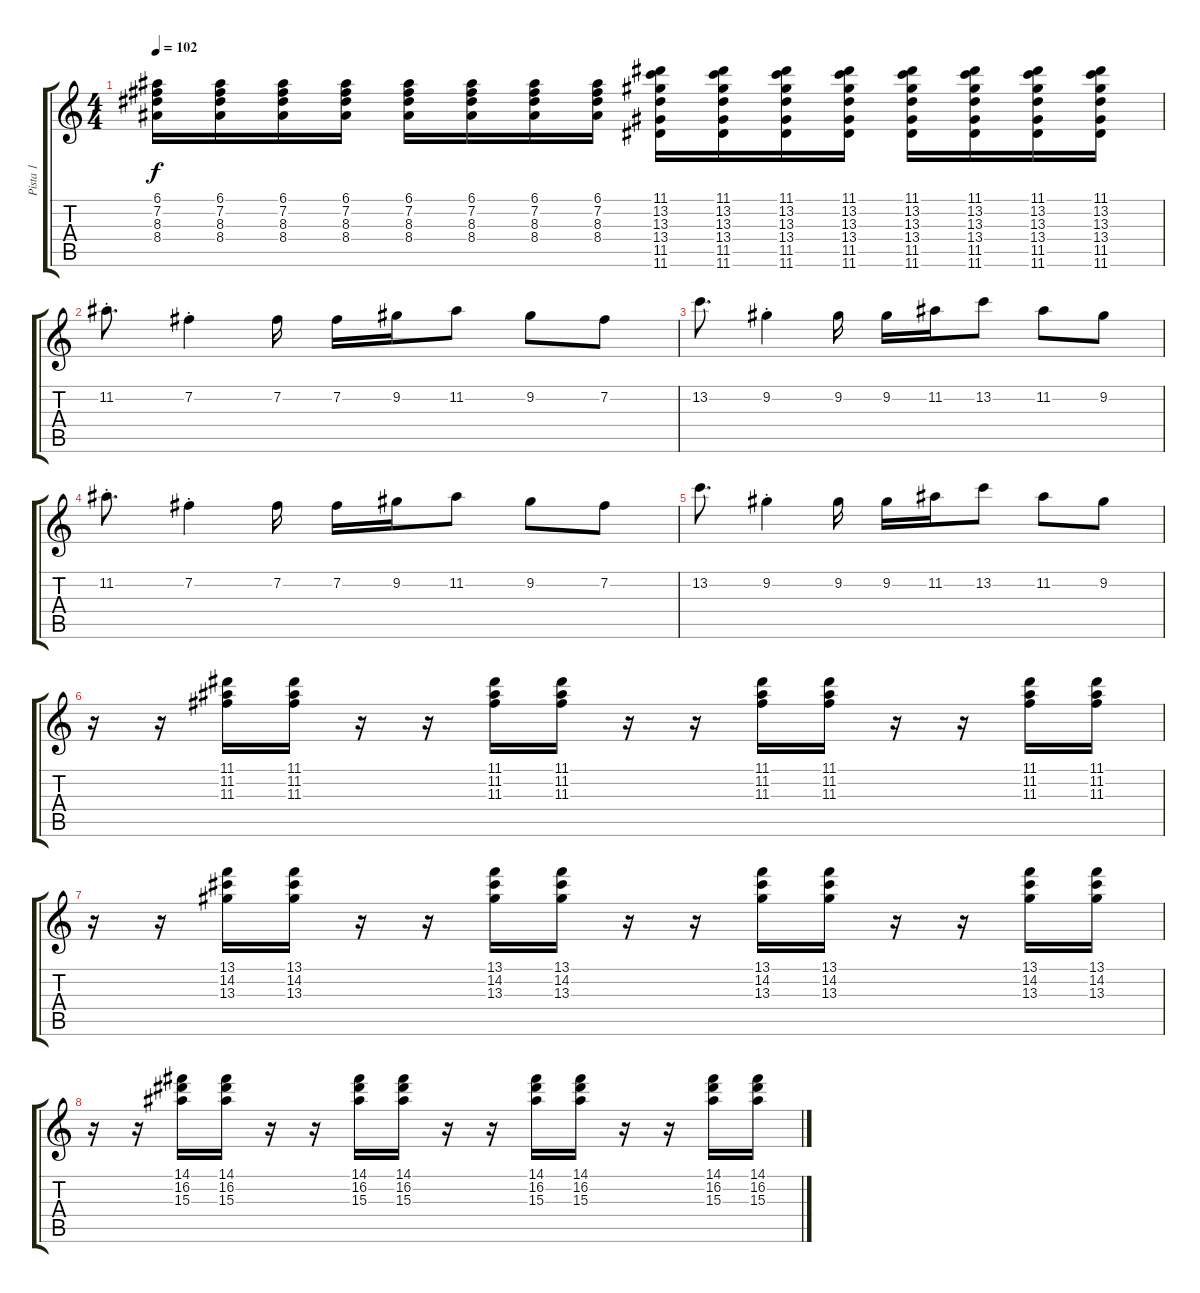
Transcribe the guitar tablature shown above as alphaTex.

\track ("Pista 1" "Pista 1") {solo instrument overdrivenguitar}
\staff {score tabs}
\tuning (E4 B3 G3 D3 A2 E2) {hide}
\ts (4 4)
\tempo 102
\clef g2
\ks c
(6.1 7.2 8.3 8.4).16{dy f} (6.1 7.2 8.3 8.4).16 (6.1 7.2 8.3 8.4).16 (6.1 7.2 8.3 8.4).16 (6.1 7.2 8.3 8.4).16 (6.1 7.2 8.3 8.4).16 (6.1 7.2 8.3 8.4).16 (6.1 7.2 8.3 8.4).16 (11.1 13.2 13.3 13.4 11.5 11.6).16 (11.1 13.2 13.3 13.4 11.5 11.6).16 (11.1 13.2 13.3 13.4 11.5 11.6).16 (11.1 13.2 13.3 13.4 11.5 11.6).16 (11.1 13.2 13.3 13.4 11.5 11.6).16 (11.1 13.2 13.3 13.4 11.5 11.6).16 (11.1 13.2 13.3 13.4 11.5 11.6).16 (11.1 13.2 13.3 13.4 11.5 11.6).16 |
11.2{st}.8{d} 7.2{st}.4 7.2.16 7.2.16 9.2.16 11.2.8 9.2.8 7.2.8 |
13.2.8{d} 9.2{st}.4 9.2.16 9.2.16 11.2.16 13.2.8 11.2.8 9.2.8 |
11.2{st}.8{d} 7.2{st}.4 7.2.16 7.2.16 9.2.16 11.2.8 9.2.8 7.2.8 |
13.2.8{d} 9.2{st}.4 9.2.16 9.2.16 11.2.16 13.2.8 11.2.8 9.2.8 |
r.16 r.16 (11.1 11.2 11.3).16 (11.1 11.2 11.3).16 r.16 r.16 (11.1 11.2 11.3).16 (11.1 11.2 11.3).16 r.16 r.16 (11.1 11.2 11.3).16 (11.1 11.2 11.3).16 r.16 r.16 (11.1 11.2 11.3).16 (11.1 11.2 11.3).16 |
r.16 r.16 (13.1 14.2 13.3).16 (13.1 14.2 13.3).16 r.16 r.16 (13.1 14.2 13.3).16 (13.1 14.2 13.3).16 r.16 r.16 (13.1 14.2 13.3).16 (13.1 14.2 13.3).16 r.16 r.16 (13.1 14.2 13.3).16 (13.1 14.2 13.3).16 |
r.16 r.16 (14.1 16.2 15.3).16 (14.1 16.2 15.3).16 r.16 r.16 (14.1 16.2 15.3).16 (14.1 16.2 15.3).16 r.16 r.16 (14.1 16.2 15.3).16 (14.1 16.2 15.3).16 r.16 r.16 (14.1 16.2 15.3).16 (14.1 16.2 15.3).16
